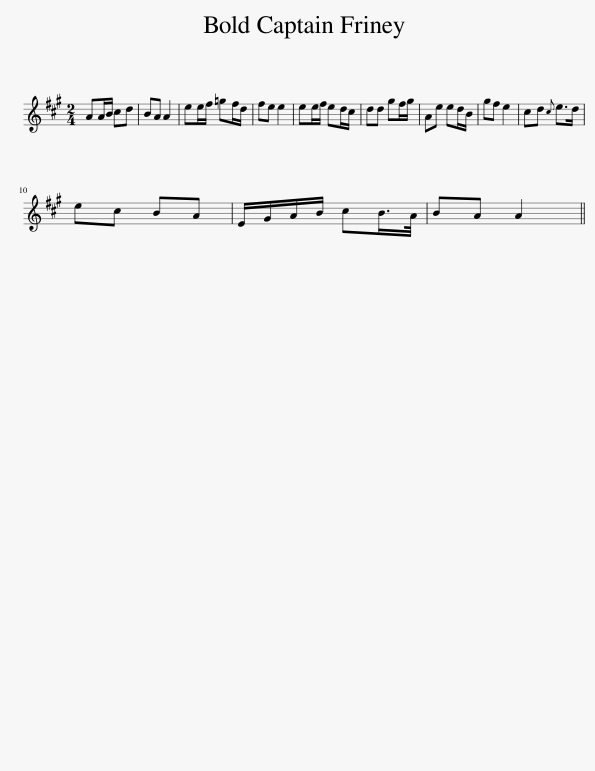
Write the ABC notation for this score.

X:1
L:1/8
M:2/4
I:linebreak $
K:A
V:1 treble
V:1
 AA/B/ cd | BA A2 | ee/f/ =gf/d/ | fe e2 | ee/f/ ed/c/ | %5
 dd gf/g/ | Ae ed/B/ | gf e2 | cd{c} e>d |$ ec BA | %10
 E/G/A/B/ cB/>A/ | BA A2 || %12
